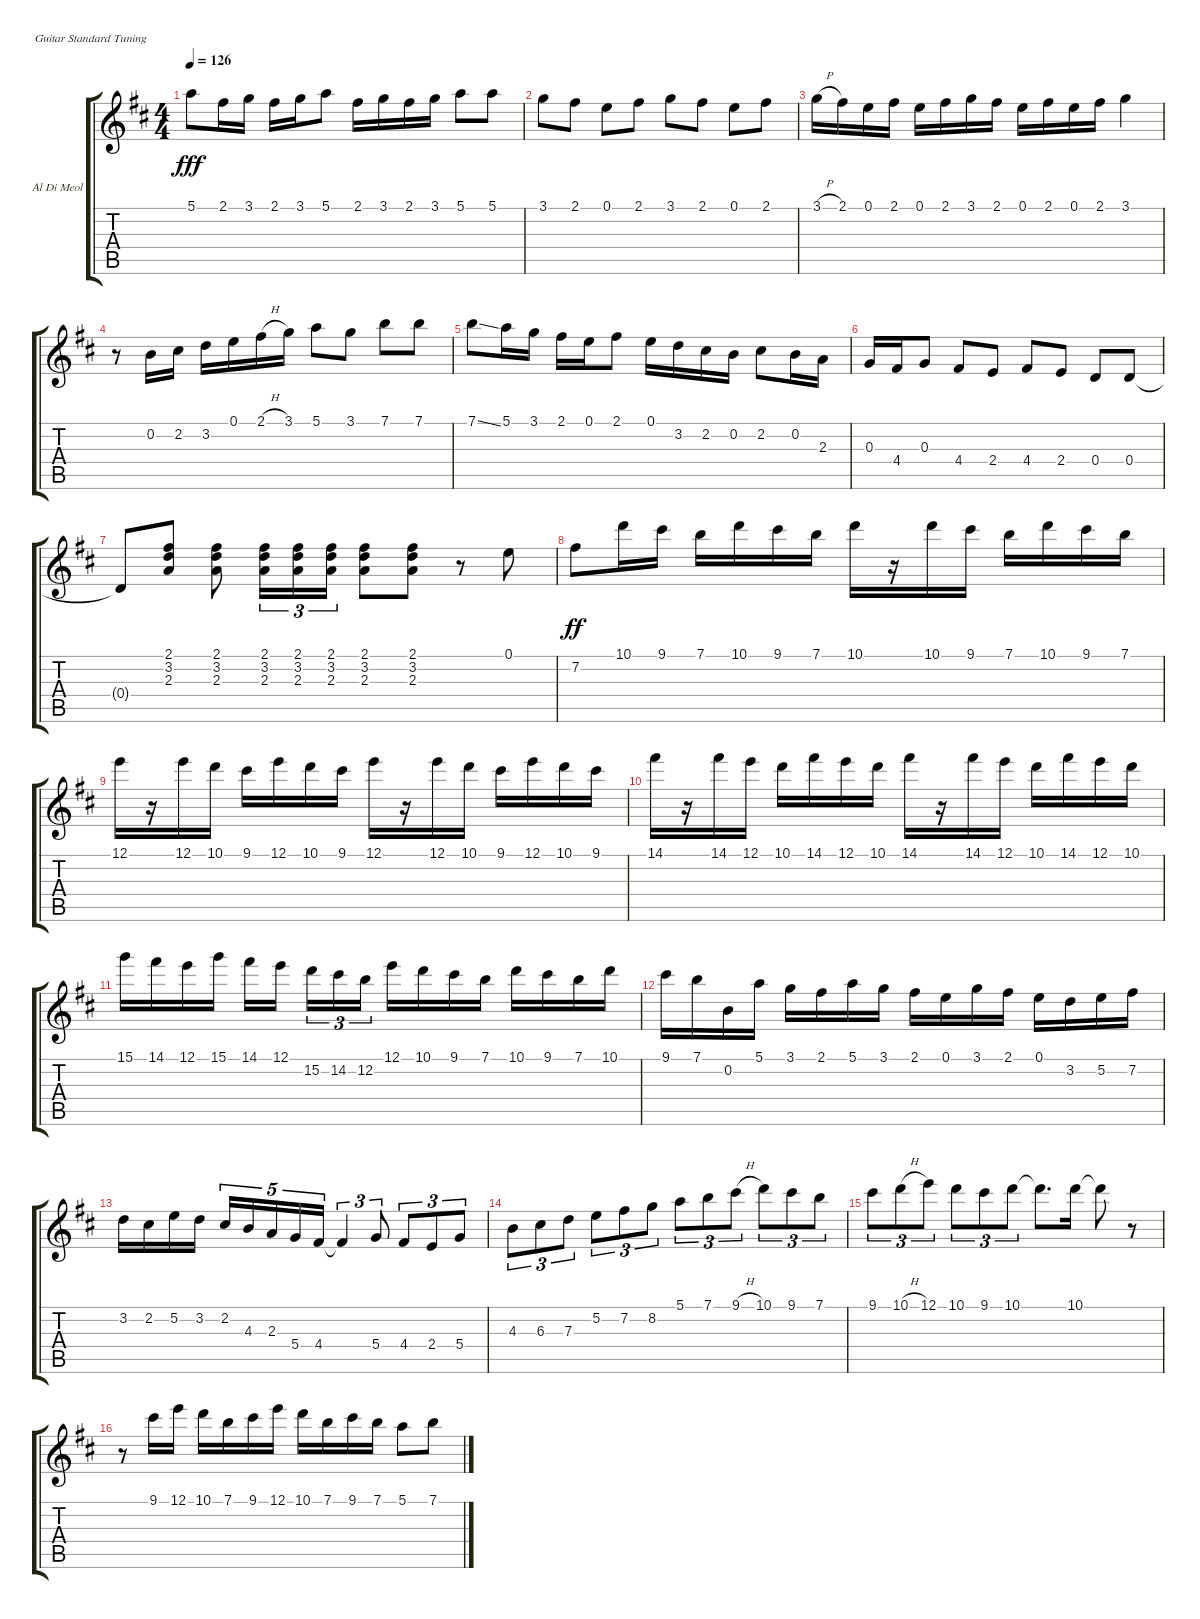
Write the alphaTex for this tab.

\bracketExtendMode groupsimilarinstruments
\firstSystemTrackNameOrientation horizontal
\otherSystemsTrackNameOrientation horizontal
\track ("Al Di Meola" "Al Di Meol") {instrument acousticguitarsteel}
\staff {score tabs}
\tuning (E4 B3 G3 D3 A2 E2)
\ts (4 4)
\tempo 126
\clef g2
\ks d
5.1.8{dy fff} 2.1.16 3.1.16 2.1.16 3.1.16 5.1.8 2.1.16 3.1.16 2.1.16 3.1.16 5.1.8 5.1.8 |
3.1.8 2.1.8 0.1.8 2.1.8 3.1.8 2.1.8 0.1.8 2.1.8 |
3.1{h}.16 2.1.16 0.1.16 2.1.16 0.1.16 2.1.16 3.1.16 2.1.16 0.1.16 2.1.16 0.1.16 2.1.16 3.1.4 |
r.8 0.2.16 2.2.16 3.2.16 0.1.16 2.1{h}.16 3.1.16 5.1.8 3.1.8 7.1.8 7.1.8 |
7.1{ss}.8 5.1.16 3.1.16 2.1.16 0.1.16 2.1.8 0.1.16 3.2.16 2.2.16 0.2.16 2.2.8 0.2.16 2.3.16 |
0.3.16 4.4.16 0.3.8 4.4.8 2.4.8 4.4.8 2.4.8 0.4.8 0.4.8 |
0.4{t}.8 (2.1 3.2 2.3).8 (2.1 3.2 2.3).8 (2.1 3.2 2.3).16{tu (3 2)} (2.1 3.2 2.3).16{tu (3 2)} (2.1 3.2 2.3).16{tu (3 2)} (2.1 3.2 2.3).8 (2.1 3.2 2.3).8 r.8 0.1.8 |
7.2.8{dy ff} 10.1.16 9.1.16 7.1.16 10.1.16 9.1.16 7.1.16 10.1.16 r.16 10.1.16 9.1.16 7.1.16 10.1.16 9.1.16 7.1.16 |
12.1.16 r.16 12.1.16 10.1.16 9.1.16 12.1.16 10.1.16 9.1.16 12.1.16 r.16 12.1.16 10.1.16 9.1.16 12.1.16 10.1.16 9.1.16 |
14.1.16 r.16 14.1.16 12.1.16 10.1.16 14.1.16 12.1.16 10.1.16 14.1.16 r.16 14.1.16 12.1.16 10.1.16 14.1.16 12.1.16 10.1.16 |
15.1.16 14.1.16 12.1.16 15.1.16 14.1.16 12.1.16 15.2.16{tu (3 2)} 14.2.16{tu (3 2)} 12.2.16{tu (3 2)} 12.1.16 10.1.16 9.1.16 7.1.16 10.1.16 9.1.16 7.1.16 10.1.16 |
9.1.16 7.1.16 0.2.16 5.1.16 3.1.16 2.1.16 5.1.16 3.1.16 2.1.16 0.1.16 3.1.16 2.1.16 0.1.16 3.2.16 5.2.16 7.2.16 |
3.2.16 2.2.16 5.2.16 3.2.16 2.2.16{tu (5 4)} 4.3.16{tu (5 4)} 2.3.16{tu (5 4)} 5.4.16{tu (5 4)} 4.4.16{tu (5 4)} 4.4{t}.4{tu (3 2)} 5.4.8{tu (3 2)} 4.4.8{tu (3 2)} 2.4.8{tu (3 2)} 5.4.8{tu (3 2)} |
4.3.8{tu (3 2)} 6.3.8{tu (3 2)} 7.3.8{tu (3 2)} 5.2.8{tu (3 2)} 7.2.8{tu (3 2)} 8.2.8{tu (3 2)} 5.1.8{tu (3 2)} 7.1.8{tu (3 2)} 9.1{h}.8{tu (3 2)} 10.1.8{tu (3 2)} 9.1.8{tu (3 2)} 7.1.8{tu (3 2)} |
9.1.8{tu (3 2)} 10.1{h}.8{tu (3 2)} 12.1.8{tu (3 2)} 10.1.8{tu (3 2)} 9.1.8{tu (3 2)} 10.1.8{tu (3 2)} 10.1{t}.8{d} 10.1.16 10.1{t}.8 r.8 |
r.8 9.1.16 12.1.16 10.1.16 7.1.16 9.1.16 12.1.16 10.1.16 7.1.16 9.1.16 7.1.16 5.1.8 7.1.8
